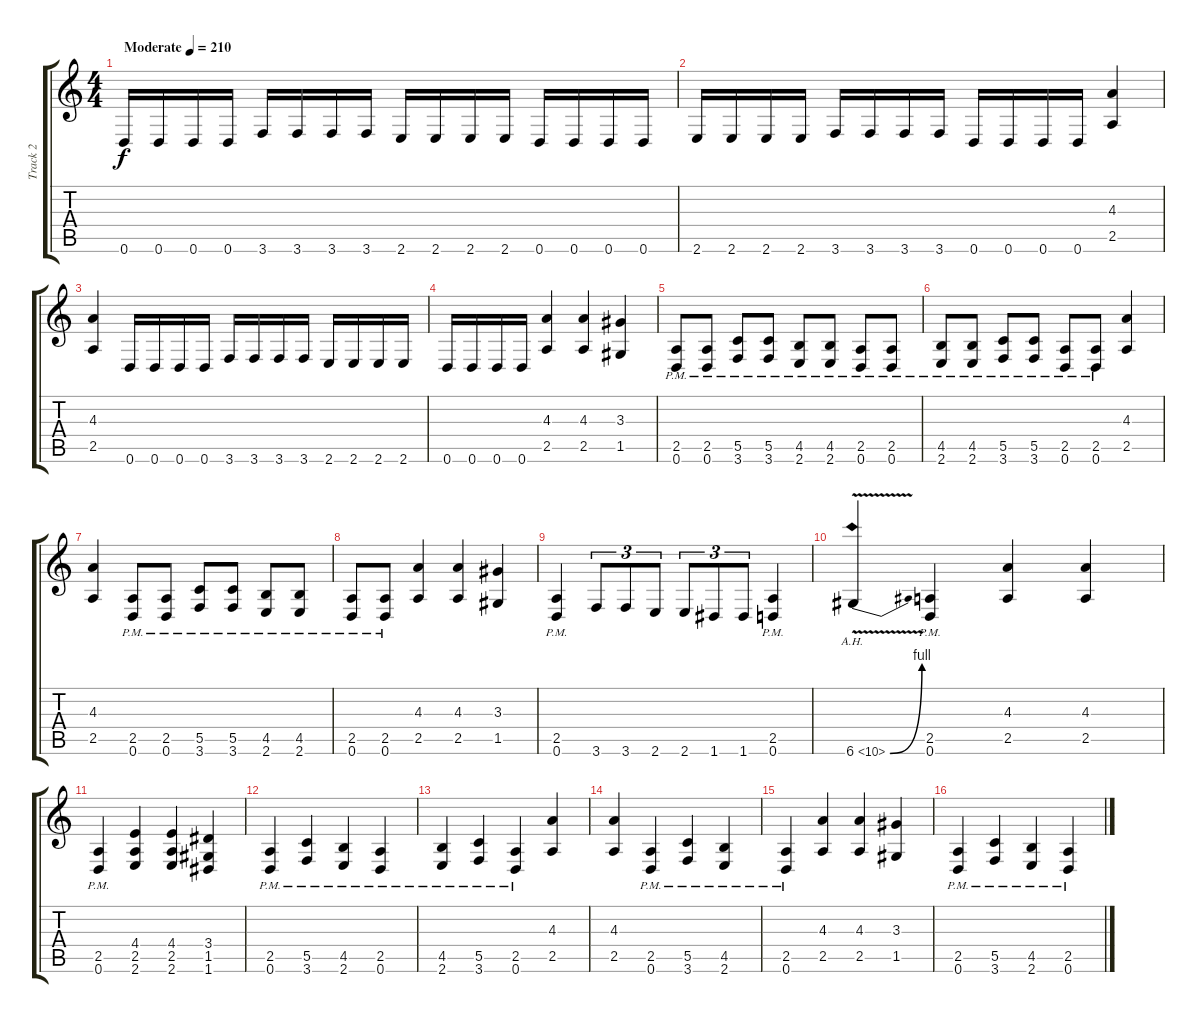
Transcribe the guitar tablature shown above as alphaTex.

\track ("Track 2" "Track 2") {instrument distortionguitar}
\staff {score tabs}
\tuning (D4 A3 F3 C3 G2 D2) {hide}
\ts (4 4)
\tempo (210 "Moderate")
\clef g2
\ks c
0.6.16{dy f instrument distortionguitar} 0.6.16 0.6.16 0.6.16 3.6.16 3.6.16 3.6.16 3.6.16 2.6.16 2.6.16 2.6.16 2.6.16 0.6.16 0.6.16 0.6.16 0.6.16 |
2.6.16 2.6.16 2.6.16 2.6.16 3.6.16 3.6.16 3.6.16 3.6.16 0.6.16 0.6.16 0.6.16 0.6.16 (4.3 2.5).4 |
(4.3 2.5).4 0.6.16 0.6.16 0.6.16 0.6.16 3.6.16 3.6.16 3.6.16 3.6.16 2.6.16 2.6.16 2.6.16 2.6.16 |
0.6.16 0.6.16 0.6.16 0.6.16 (4.3 2.5).4 (4.3 2.5).4 (3.3 1.5).4 |
(2.5{pm} 0.6{pm}).8 (2.5{pm} 0.6{pm}).8 (5.5{pm} 3.6{pm}).8 (5.5{pm} 3.6{pm}).8 (4.5{pm} 2.6{pm}).8 (4.5{pm} 2.6{pm}).8 (2.5{pm} 0.6{pm}).8 (2.5{pm} 0.6{pm}).8 |
(4.5{pm} 2.6{pm}).8 (4.5{pm} 2.6{pm}).8 (5.5{pm} 3.6{pm}).8 (5.5{pm} 3.6{pm}).8 (2.5{pm} 0.6{pm}).8 (2.5{pm} 0.6{pm}).8 (4.3 2.5).4 |
(4.3 2.5).4 (2.5{pm} 0.6{pm}).8 (2.5{pm} 0.6{pm}).8 (5.5{pm} 3.6{pm}).8 (5.5{pm} 3.6{pm}).8 (4.5{pm} 2.6{pm}).8 (4.5{pm} 2.6{pm}).8 |
(2.5{pm} 0.6{pm}).8 (2.5{pm} 0.6{pm}).8 (4.3 2.5).4 (4.3 2.5).4 (3.3 1.5).4 |
(2.5{pm} 0.6{pm}).4 3.6.8{tu (3 2)} 3.6.8{tu (3 2)} 2.6.8{tu (3 2)} 2.6.8{tu (3 2)} 1.6.8{tu (3 2)} 1.6.8{tu (3 2)} (2.5{pm} 0.6{pm}).4 |
6.6{be (bend 0 0 60 4) ah 4 v}.4 (2.5{pm} 0.6{pm}).4 (4.3 2.5).4 (4.3 2.5).4 |
(2.5{pm} 0.6{pm}).4 (4.4 2.5 2.6).4 (4.4 2.5 2.6).4 (3.4 1.5 1.6).4 |
(2.5{pm} 0.6{pm}).4 (5.5{pm} 3.6{pm}).4 (4.5{pm} 2.6{pm}).4 (2.5{pm} 0.6{pm}).4 |
(4.5{pm} 2.6{pm}).4 (5.5{pm} 3.6{pm}).4 (2.5{pm} 0.6{pm}).4 (4.3 2.5).4 |
(4.3 2.5).4 (2.5{pm} 0.6{pm}).4 (5.5{pm} 3.6{pm}).4 (4.5{pm} 2.6{pm}).4 |
(2.5{pm} 0.6{pm}).4 (4.3 2.5).4 (4.3 2.5).4 (3.3 1.5).4 |
(2.5{pm} 0.6{pm}).4 (5.5{pm} 3.6{pm}).4 (4.5{pm} 2.6{pm}).4 (2.5{pm} 0.6{pm}).4
